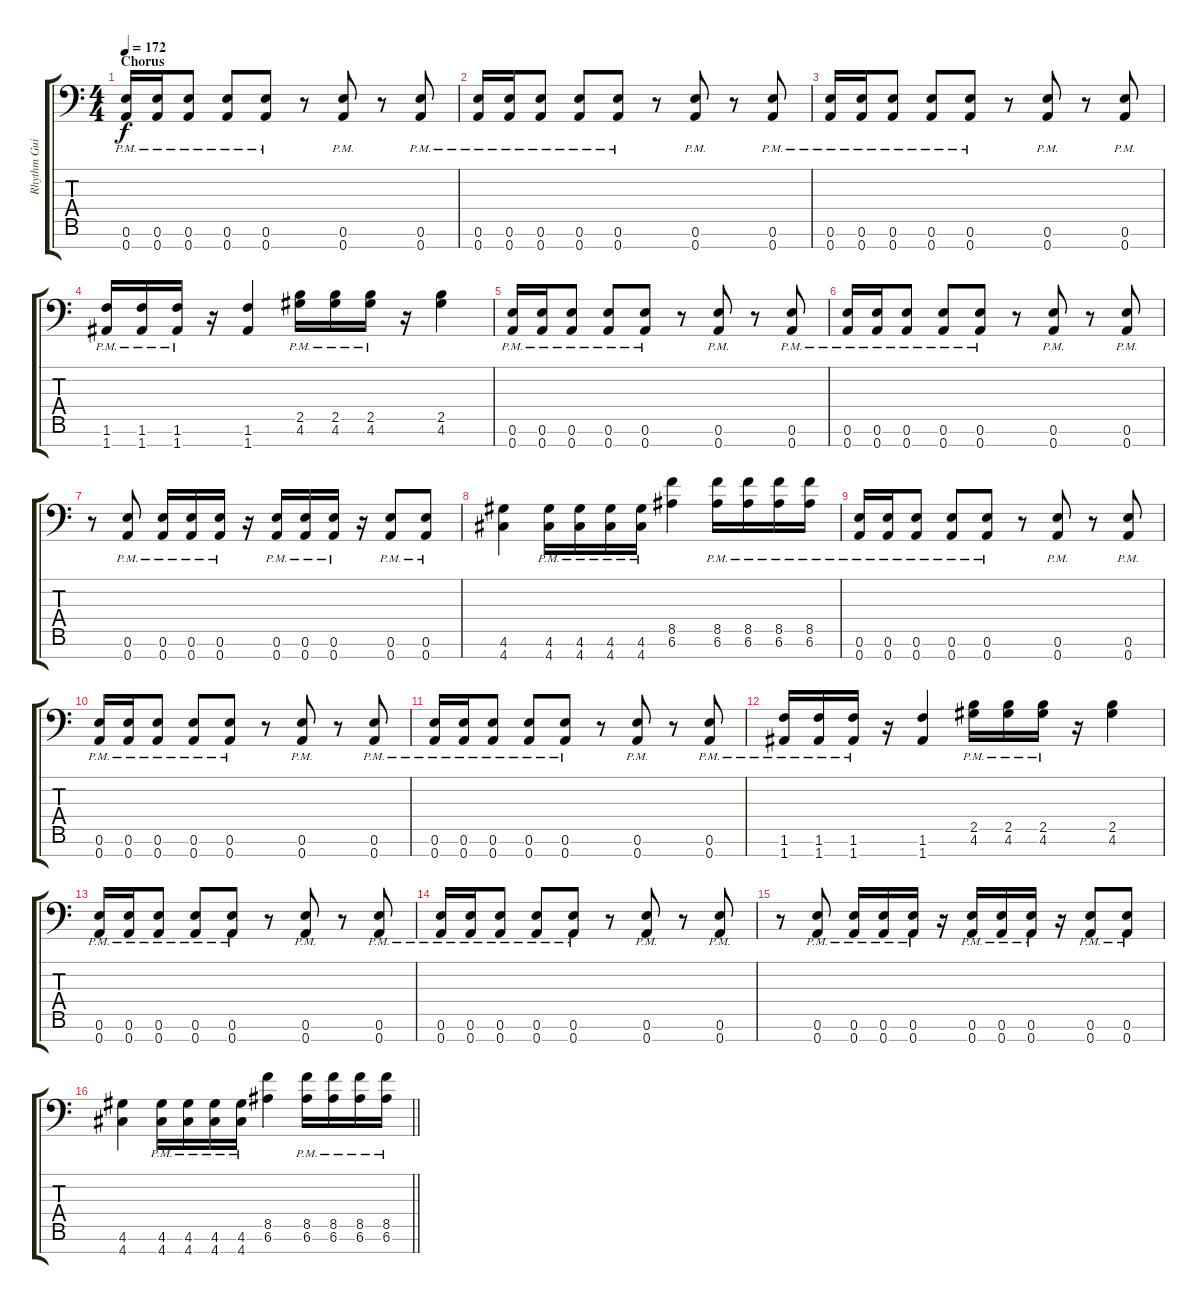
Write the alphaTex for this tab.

\track ("Rhythm Guitar 1" "Rhythm Gui") {instrument distortionguitar}
\staff {score tabs}
\tuning (E4 B3 G3 D3 A2 E2 A1) {hide}
\ts (4 4)
\section ("" "Chorus")
\tempo 172
\clef f4
\ks c
(0.6{pm} 0.7{pm}).16{dy f} (0.6{pm} 0.7{pm}).16 (0.6{pm} 0.7{pm}).8 (0.6{pm} 0.7{pm}).8 (0.6{pm} 0.7{pm}).8 r.8 (0.6{pm} 0.7{pm}).8 r.8 (0.6{pm} 0.7{pm}).8 |
(0.6{pm} 0.7{pm}).16 (0.6{pm} 0.7{pm}).16 (0.6{pm} 0.7{pm}).8 (0.6{pm} 0.7{pm}).8 (0.6{pm} 0.7{pm}).8 r.8 (0.6{pm} 0.7{pm}).8 r.8 (0.6{pm} 0.7{pm}).8 |
(0.6{pm} 0.7{pm}).16 (0.6{pm} 0.7{pm}).16 (0.6{pm} 0.7{pm}).8 (0.6{pm} 0.7{pm}).8 (0.6{pm} 0.7{pm}).8 r.8 (0.6{pm} 0.7{pm}).8 r.8 (0.6{pm} 0.7{pm}).8 |
(1.6{pm} 1.7{pm}).16 (1.6{pm} 1.7{pm}).16 (1.6{pm} 1.7{pm}).16 r.16 (1.6 1.7).4 (2.5{pm} 4.6{pm}).16 (2.5{pm} 4.6{pm}).16 (2.5{pm} 4.6{pm}).16 r.16 (2.5 4.6).4 |
(0.6{pm} 0.7{pm}).16 (0.6{pm} 0.7{pm}).16 (0.6{pm} 0.7{pm}).8 (0.6{pm} 0.7{pm}).8 (0.6{pm} 0.7{pm}).8 r.8 (0.6{pm} 0.7{pm}).8 r.8 (0.6{pm} 0.7{pm}).8 |
(0.6{pm} 0.7{pm}).16 (0.6{pm} 0.7{pm}).16 (0.6{pm} 0.7{pm}).8 (0.6{pm} 0.7{pm}).8 (0.6{pm} 0.7{pm}).8 r.8 (0.6{pm} 0.7{pm}).8 r.8 (0.6{pm} 0.7{pm}).8 |
r.8 (0.6{pm} 0.7{pm}).8 (0.6{pm} 0.7{pm}).16 (0.6{pm} 0.7{pm}).16 (0.6{pm} 0.7{pm}).16 r.16 (0.6{pm} 0.7{pm}).16 (0.6{pm} 0.7).16 (0.6{pm} 0.7{pm}).16 r.16 (0.6{pm} 0.7{pm}).8 (0.6{pm} 0.7{pm}).8 |
(4.6 4.7).4 (4.6{pm} 4.7{pm}).16 (4.6{pm} 4.7{pm}).16 (4.6{pm} 4.7{pm}).16 (4.6{pm} 4.7{pm}).16 (8.5 6.6).4 (8.5{pm} 6.6{pm}).16 (8.5{pm} 6.6{pm}).16 (8.5{pm} 6.6{pm}).16 (8.5{pm} 6.6{pm}).16 |
(0.6{pm} 0.7{pm}).16 (0.6{pm} 0.7{pm}).16 (0.6{pm} 0.7{pm}).8 (0.6{pm} 0.7{pm}).8 (0.6{pm} 0.7{pm}).8 r.8 (0.6{pm} 0.7{pm}).8 r.8 (0.6{pm} 0.7{pm}).8 |
(0.6{pm} 0.7{pm}).16 (0.6{pm} 0.7{pm}).16 (0.6{pm} 0.7{pm}).8 (0.6{pm} 0.7{pm}).8 (0.6{pm} 0.7{pm}).8 r.8 (0.6{pm} 0.7{pm}).8 r.8 (0.6{pm} 0.7{pm}).8 |
(0.6{pm} 0.7{pm}).16 (0.6{pm} 0.7{pm}).16 (0.6{pm} 0.7{pm}).8 (0.6{pm} 0.7{pm}).8 (0.6{pm} 0.7{pm}).8 r.8 (0.6{pm} 0.7{pm}).8 r.8 (0.6{pm} 0.7{pm}).8 |
(1.6{pm} 1.7{pm}).16 (1.6{pm} 1.7{pm}).16 (1.6{pm} 1.7{pm}).16 r.16 (1.6 1.7).4 (2.5{pm} 4.6{pm}).16 (2.5{pm} 4.6{pm}).16 (2.5{pm} 4.6{pm}).16 r.16 (2.5 4.6).4 |
(0.6{pm} 0.7{pm}).16 (0.6{pm} 0.7{pm}).16 (0.6{pm} 0.7{pm}).8 (0.6{pm} 0.7{pm}).8 (0.6{pm} 0.7{pm}).8 r.8 (0.6{pm} 0.7{pm}).8 r.8 (0.6{pm} 0.7{pm}).8 |
(0.6{pm} 0.7{pm}).16 (0.6{pm} 0.7{pm}).16 (0.6{pm} 0.7{pm}).8 (0.6{pm} 0.7{pm}).8 (0.6{pm} 0.7{pm}).8 r.8 (0.6{pm} 0.7{pm}).8 r.8 (0.6{pm} 0.7{pm}).8 |
r.8 (0.6{pm} 0.7{pm}).8 (0.6{pm} 0.7{pm}).16 (0.6{pm} 0.7{pm}).16 (0.6{pm} 0.7{pm}).16 r.16 (0.6{pm} 0.7{pm}).16 (0.6{pm} 0.7).16 (0.6{pm} 0.7{pm}).16 r.16 (0.6{pm} 0.7{pm}).8 (0.6{pm} 0.7{pm}).8 |
\barLineRight lightlight
(4.6 4.7).4 (4.6{pm} 4.7{pm}).16 (4.6{pm} 4.7{pm}).16 (4.6{pm} 4.7{pm}).16 (4.6{pm} 4.7{pm}).16 (8.5 6.6).4 (8.5{pm} 6.6{pm}).16 (8.5{pm} 6.6{pm}).16 (8.5{pm} 6.6{pm}).16 (8.5{pm} 6.6{pm}).16
